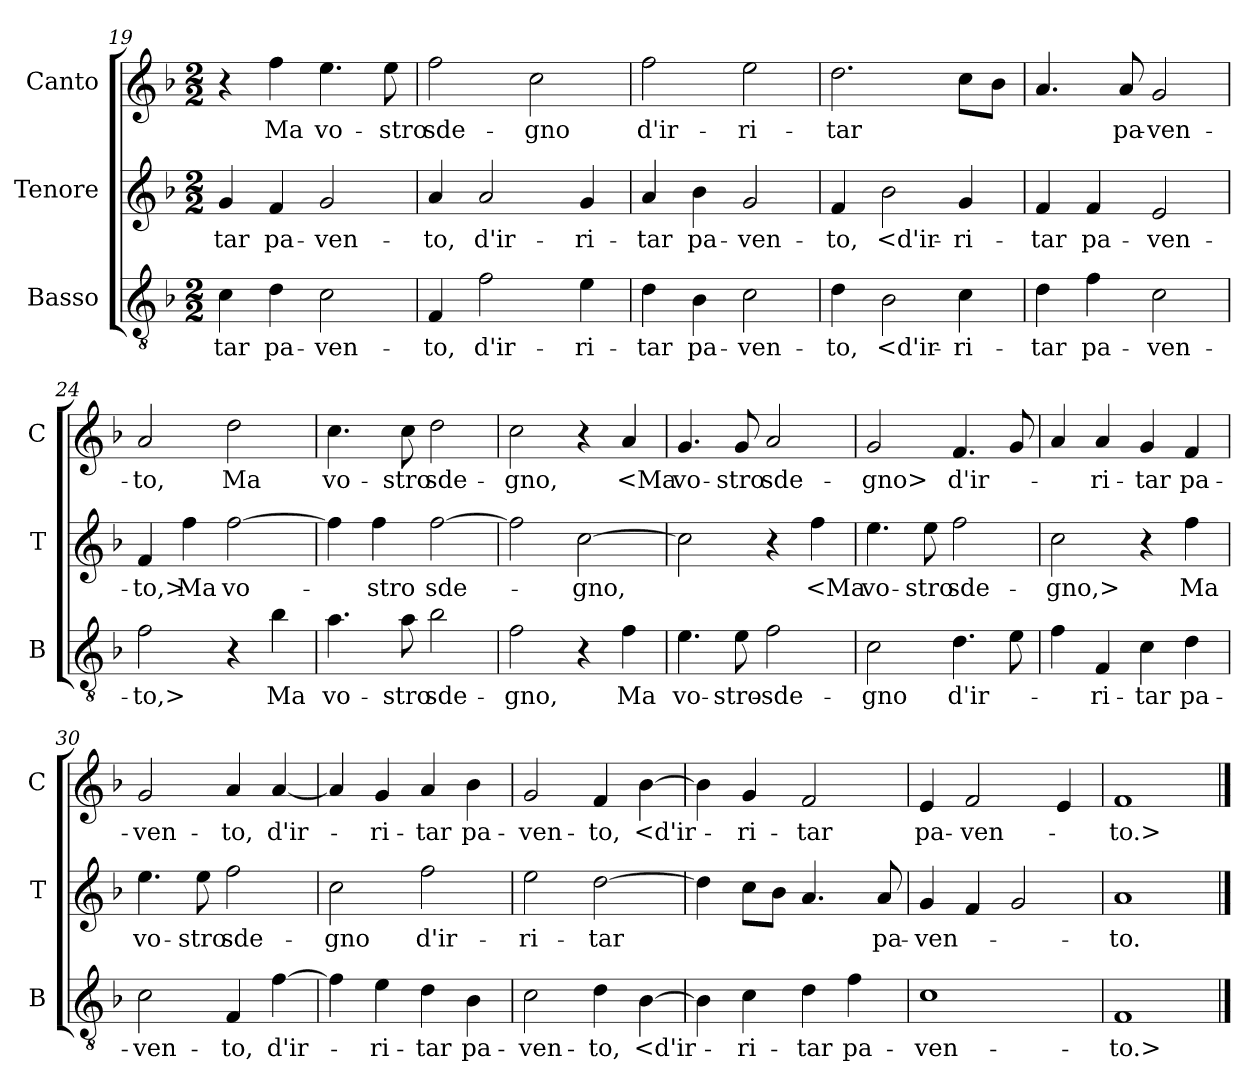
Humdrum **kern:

**kern	**text	**kern	**text	**kern	**text
*part3	*part3	*part2	*part2	*part1	*part1
*staff3	*staff3	*staff2	*staff2	*staff1	*staff1
*I"Basso	*	*I"Tenore	*	*I"Canto	*
*I'B	*	*I'T	*	*I'C	*
*clefGv2	*	*clefG2	*	*clefG2	*
*k[b-]	*	*k[b-]	*	*k[b-]	*
*F:	*	*F:	*	*F:	*
*M2/2	*	*M2/2	*	*M2/2	*
=19	=19	=19	=19	=19	=19
4c	-tar	4g	-tar	4r	.
4d	pa-	4f	pa-	4ff	Ma
2c	-ven-	2g	-ven-	4.ee	vo-
.	.	.	.	8ee	-stro
=20	=20	=20	=20	=20	=20
4F	-to,	4a	-to,	2ff	sde-
2f	d'ir-	2a	d'ir-	.	.
.	.	.	.	2cc	-gno
4e	-ri-	4g	-ri-	.	.
=21	=21	=21	=21	=21	=21
4d	-tar	4a	-tar	2ff	d'ir-
4B-	pa-	4b-	pa-	.	.
2c	-ven-	2g	-ven-	2ee	-ri-
=22	=22	=22	=22	=22	=22
4d	-to,	4f	-to,	2.dd	-tar
2B-	<d'ir-	2b-	<d'ir-	.	.
4c	-ri-	4g	-ri-	8ccL	.
.	.	.	.	8b-J	.
=23	=23	=23	=23	=23	=23
4d	-tar	4f	-tar	4.a	.
4f	pa-	4f	pa-	.	.
.	.	.	.	8a	pa-
2c	-ven-	2e	-ven-	2g	-ven-
=24	=24	=24	=24	=24	=24
2f	-to,>	4f	-to,>	2a	-to,
.	.	4ff	Ma	.	.
4r	.	[2ff	vo-	2dd	Ma
4b-	Ma	.	.	.	.
=25	=25	=25	=25	=25	=25
4.a	vo-	4ff]	.	4.cc	vo-
.	.	4ff	-stro	.	.
8a	-stro	.	.	8cc	-stro
2b-	sde-	[2ff	sde-	2dd	sde-
=26	=26	=26	=26	=26	=26
2f	-gno,	2ff]	.	2cc	-gno,
4r	.	[2cc	-gno,	4r	.
4f	Ma	.	.	4a	<Ma
=27	=27	=27	=27	=27	=27
4.e	vo-	2cc]	.	4.g	vo-
8e	-stro-	.	.	8g	-stro
2f	-sde-	4r	.	2a	sde-
.	.	4ff	<Ma	.	.
=28	=28	=28	=28	=28	=28
2c	-gno	4.ee	vo-	2g	-gno>
.	.	8ee	-stro	.	.
4.d	d'ir-	2ff	sde-	4.f	d'ir-
8e	.	.	.	8g	.
=29	=29	=29	=29	=29	=29
4f	.	2cc	-gno,>	4a	.
4F	-ri-	.	.	4a	-ri-
4c	-tar	4r	.	4g	-tar
4d	pa-	4ff	Ma	4f	pa-
=30	=30	=30	=30	=30	=30
2c	-ven-	4.ee	vo-	2g	-ven-
.	.	8ee	-stro	.	.
4F	-to,	2ff	sde-	4a	-to,
[4f	d'ir-	.	.	[4a	d'ir-
=31	=31	=31	=31	=31	=31
4f]	.	2cc	-gno	4a]	.
4e	-ri-	.	.	4g	-ri-
4d	-tar	2ff	d'ir-	4a	-tar
4B-	pa-	.	.	4b-	pa-
=32	=32	=32	=32	=32	=32
2c	-ven-	2ee	-ri-	2g	-ven-
4d	-to,	[2dd	-tar	4f	-to,
[4B-	<d'ir-	.	.	[4b-	<d'ir-
=33	=33	=33	=33	=33	=33
4B-]	.	4dd]	.	4b-]	.
4c	-ri-	8ccL	.	4g	-ri-
.	.	8b-J	.	.	.
4d	-tar	4.a	.	2f	-tar
4f	pa-	.	.	.	.
.	.	8a	pa-	.	.
=34	=34	=34	=34	=34	=34
1c	-ven-	4g	-ven-	4e	pa-
.	.	4f	.	2f	-ven-
.	.	2g	.	.	.
.	.	.	.	4e	.
=35	=35	=35	=35	=35	=35
1F	-to.>	1a	-to.	1f	-to.>
==	==	==	==	==	==
*-	*-	*-	*-	*-	*-
